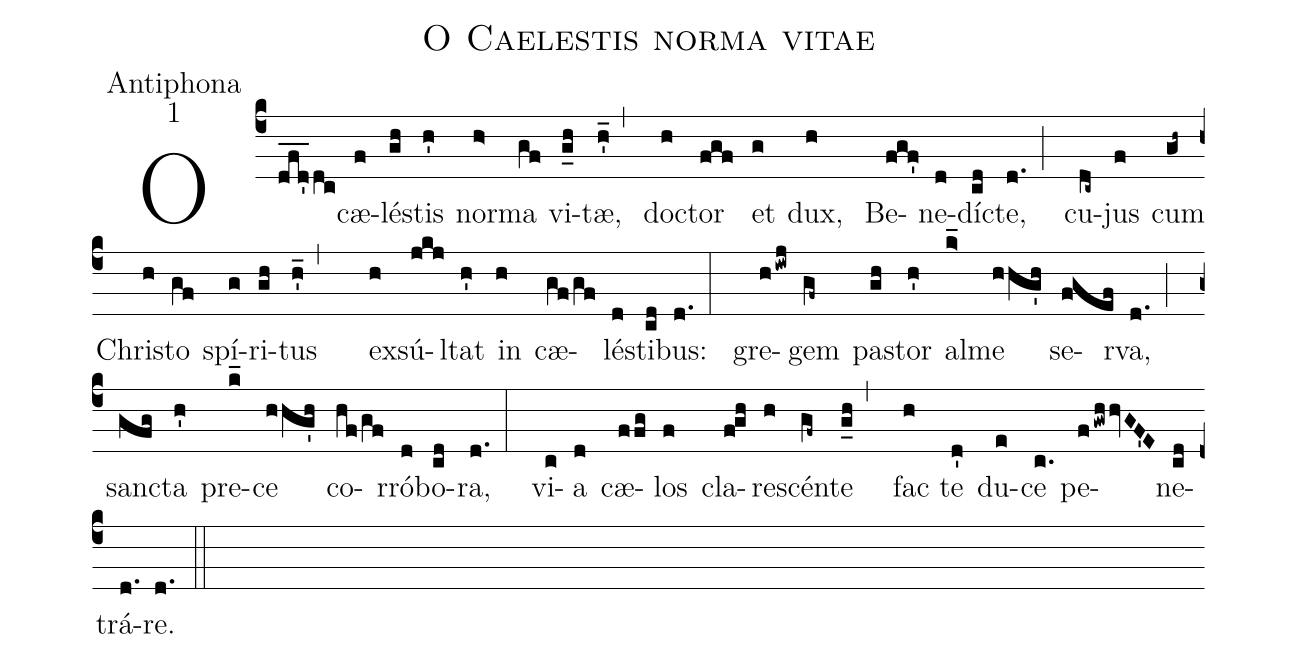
name:O Caelestis norma vitae;
office-part:Antiphona;
mode:1;
%%
(c4)O(dfd___'/dc) cæ(f)lé(gh)stis(h') no(h>)rma(gf) vi(g_h)tæ, (h_',)
do(h)ctor(fgf) et(g) dux, (h) Be(fgf')ne(d)dí(cd)cte, (d.;)
cu(dc~)jus(f) cum(gh~) Chri(h)sto(gf) spí(g)ri(gh)tus(h_', ) e(h)xsú(jkj)ltat(h') in(h) cæ(gf/gf)lé(d)sti(cd)bus: (d.:)
gre(hiwj)gem(gf~) pa(gh)stor(h') a(k>_)lme(hhg'h) se(fgef)rva, (d.;)
sa(gfg)ncta(h') pre(k_)ce(hhg'h) co(hf/gf)rró(d)bo(cd)ra, (d.:)
vi(c)a(d) cæ(ffg)los(f) cla(fgh)re(h)scé(gf~)nte (g_h,)
fa(h)c te(d') du(e)ce(c.) pe(fgwh/hvGF'E)ne(cd)trá(d.)re. (d.::)
